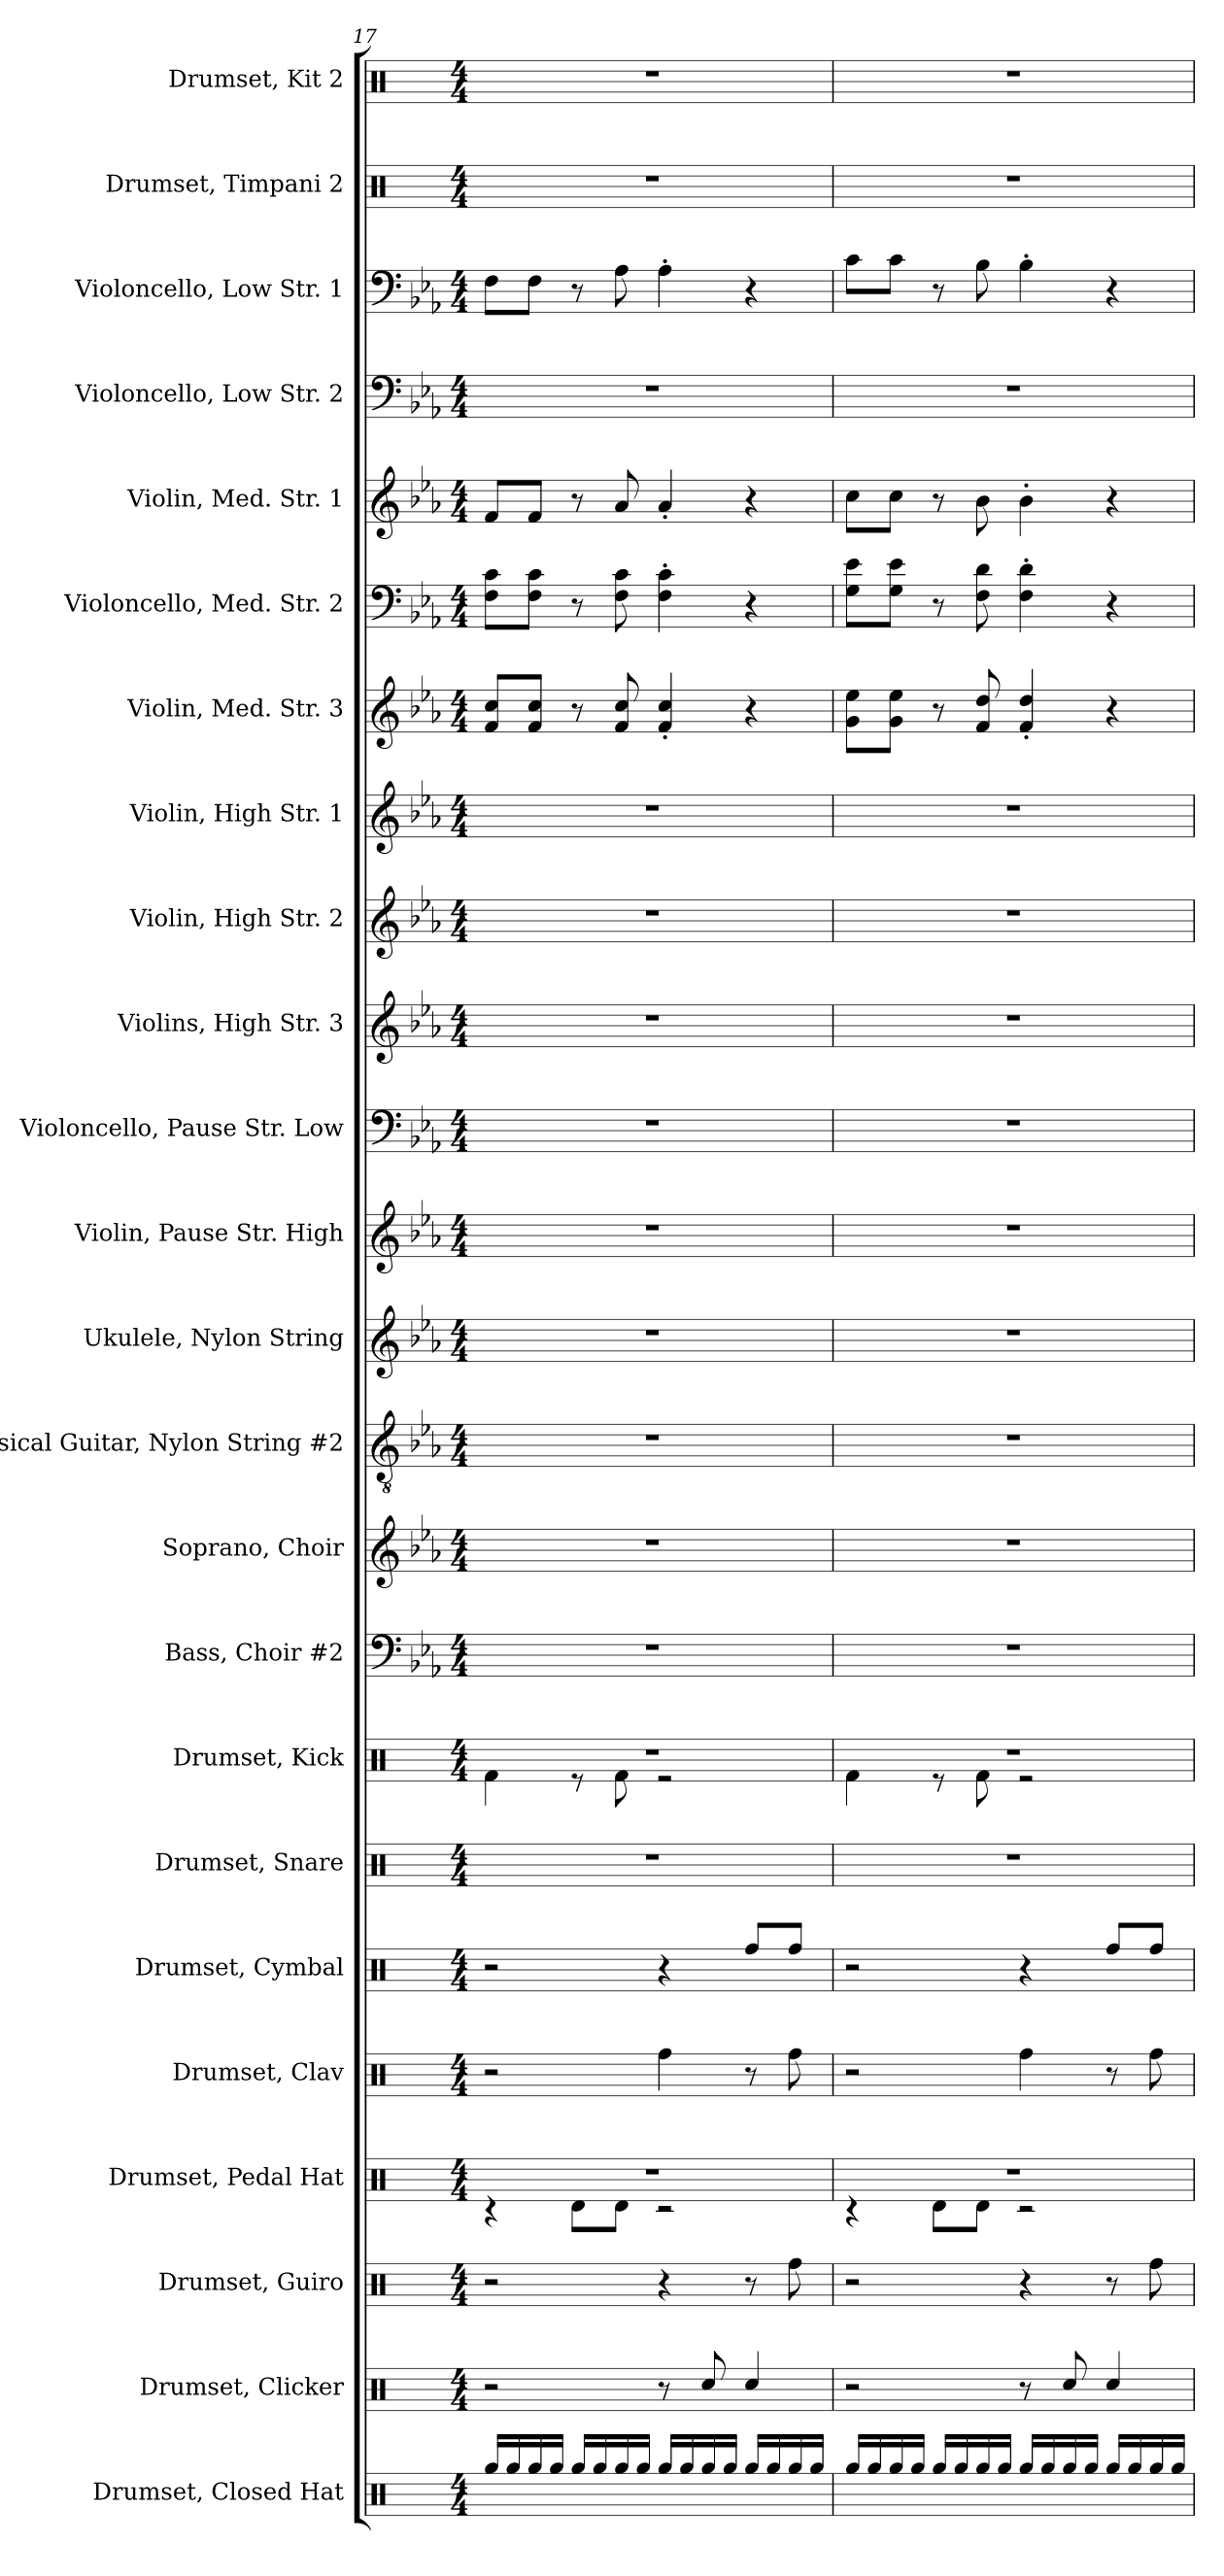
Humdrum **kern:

**kern	**kern	**kern	**kern	**kern	**kern	**kern	**kern	**kern	**kern	**kern	**kern	**kern	**kern	**kern	**kern	**kern	**kern	**kern	**kern	**kern	**kern	**kern	**kern
*part24	*part23	*part22	*part21	*part20	*part19	*part18	*part17	*part16	*part15	*part14	*part13	*part12	*part11	*part10	*part9	*part8	*part7	*part6	*part5	*part4	*part3	*part2	*part1
*staff24	*staff23	*staff22	*staff21	*staff20	*staff19	*staff18	*staff17	*staff16	*staff15	*staff14	*staff13	*staff12	*staff11	*staff10	*staff9	*staff8	*staff7	*staff6	*staff5	*staff4	*staff3	*staff2	*staff1
*I"Drumset, Closed Hat	*I"Drumset, Clicker	*I"Drumset, Guiro	*I"Drumset, Pedal Hat	*I"Drumset, Clav	*I"Drumset, Cymbal	*I"Drumset, Snare	*I"Drumset, Kick	*I"Bass, Choir #2	*I"Soprano, Choir	*I"Classical Guitar, Nylon String #2	*I"Ukulele, Nylon String	*I"Violin, Pause Str. High	*I"Violoncello, Pause Str. Low	*I"Violins, High Str. 3	*I"Violin, High Str. 2	*I"Violin, High Str. 1	*I"Violin, Med. Str. 3	*I"Violoncello, Med. Str. 2	*I"Violin, Med. Str. 1	*I"Violoncello, Low Str. 2	*I"Violoncello, Low Str. 1	*I"Drumset, Timpani 2	*I"Drumset, Kit 2
*I'D. Set	*I'D. Set	*I'D. Set	*I'D. Set	*I'D. Set	*I'D. Set	*I'D. Set	*I'D. Set	*I'B.	*I'S.	*I'Guit.	*I'Uk.	*I'Vln.	*I'Vc.	*I'Vlns.	*I'Vln.	*I'Vln.	*I'Vln.	*I'Vc.	*I'Vln.	*I'Vc.	*I'Vc.	*I'D. Set	*I'D. Set
*clefX	*clefX	*clefX	*clefX	*clefX	*clefX	*clefX	*clefX	*clefF4	*clefG2	*clefGv2	*clefG2	*clefG2	*clefF4	*clefG2	*clefG2	*clefG2	*clefG2	*clefF4	*clefG2	*clefF4	*clefF4	*clefX	*clefX
*k[]	*k[]	*k[]	*k[]	*k[]	*k[]	*k[]	*k[]	*k[b-e-a-]	*k[b-e-a-]	*k[b-e-a-]	*k[b-e-a-]	*k[b-e-a-]	*k[b-e-a-]	*k[b-e-a-]	*k[b-e-a-]	*k[b-e-a-]	*k[b-e-a-]	*k[b-e-a-]	*k[b-e-a-]	*k[b-e-a-]	*k[b-e-a-]	*k[]	*k[]
*M4/4	*M4/4	*M4/4	*M4/4	*M4/4	*M4/4	*M4/4	*M4/4	*M4/4	*M4/4	*M4/4	*M4/4	*M4/4	*M4/4	*M4/4	*M4/4	*M4/4	*M4/4	*M4/4	*M4/4	*M4/4	*M4/4	*M4/4	*M4/4
=17	=17	=17	=17	=17	=17	=17	=17	=17	=17	=17	=17	=17	=17	=17	=17	=17	=17	=17	=17	=17	=17	=17	=17
*	*	*	*^	*	*	*	*^	*	*	*	*	*	*	*	*	*	*	*	*	*	*	*	*
16Rgg/LL	2r	2r	1r	4r	2r	2r	1r	1r	4Rf\	1r	1r	1r	1r	1r	1r	1r	1r	1r	8f/ 8cc/L	8F\ 8c\L	8f/L	1r	8F\L	1r	1r
16Rgg/	.	.	.	.	.	.	.	.	.	.	.	.	.	.	.	.	.	.	.	.	.	.	.	.	.
16Rgg/	.	.	.	.	.	.	.	.	.	.	.	.	.	.	.	.	.	.	8f/ 8cc/J	8F\ 8c\J	8f/J	.	8F\J	.	.
16Rgg/JJ	.	.	.	.	.	.	.	.	.	.	.	.	.	.	.	.	.	.	.	.	.	.	.	.	.
16Rgg/LL	.	.	.	8Rd\L	.	.	.	.	8r	.	.	.	.	.	.	.	.	.	8r	8r	8r	.	8r	.	.
16Rgg/	.	.	.	.	.	.	.	.	.	.	.	.	.	.	.	.	.	.	.	.	.	.	.	.	.
16Rgg/	.	.	.	8Rd\J	.	.	.	.	8Rf\	.	.	.	.	.	.	.	.	.	8f/ 8cc/	8F\ 8c\	8a-/	.	8A-\	.	.
16Rgg/JJ	.	.	.	.	.	.	.	.	.	.	.	.	.	.	.	.	.	.	.	.	.	.	.	.	.
16Rgg/LL	8r	4r	.	2r	4Rff\	4r	.	.	2r	.	.	.	.	.	.	.	.	.	4f/' 4cc/'	4F\' 4c\'	4a-'/	.	4A-'\	.	.
16Rgg/	.	.	.	.	.	.	.	.	.	.	.	.	.	.	.	.	.	.	.	.	.	.	.	.	.
16Rgg/	8Rcc/	.	.	.	.	.	.	.	.	.	.	.	.	.	.	.	.	.	.	.	.	.	.	.	.
16Rgg/JJ	.	.	.	.	.	.	.	.	.	.	.	.	.	.	.	.	.	.	.	.	.	.	.	.	.
16Rgg/LL	4Rcc/	8r	.	.	8r	8Rff/L	.	.	.	.	.	.	.	.	.	.	.	.	4r	4r	4r	.	4r	.	.
16Rgg/	.	.	.	.	.	.	.	.	.	.	.	.	.	.	.	.	.	.	.	.	.	.	.	.	.
16Rgg/	.	8Rff\	.	.	8Rff\	8Rff/J	.	.	.	.	.	.	.	.	.	.	.	.	.	.	.	.	.	.	.
16Rgg/JJ	.	.	.	.	.	.	.	.	.	.	.	.	.	.	.	.	.	.	.	.	.	.	.	.	.
!!LO:PB:g=z
=18	=18	=18	=18	=18	=18	=18	=18	=18	=18	=18	=18	=18	=18	=18	=18	=18	=18	=18	=18	=18	=18	=18	=18	=18	=18
16Rgg/LL	2r	2r	1r	4r	2r	2r	1r	1r	4Rf\	1r	1r	1r	1r	1r	1r	1r	1r	1r	8g\ 8ee-\L	8G\ 8e-\L	8cc\L	1r	8c\L	1r	1r
16Rgg/	.	.	.	.	.	.	.	.	.	.	.	.	.	.	.	.	.	.	.	.	.	.	.	.	.
16Rgg/	.	.	.	.	.	.	.	.	.	.	.	.	.	.	.	.	.	.	8g\ 8ee-\J	8G\ 8e-\J	8cc\J	.	8c\J	.	.
16Rgg/JJ	.	.	.	.	.	.	.	.	.	.	.	.	.	.	.	.	.	.	.	.	.	.	.	.	.
16Rgg/LL	.	.	.	8Rd\L	.	.	.	.	8r	.	.	.	.	.	.	.	.	.	8r	8r	8r	.	8r	.	.
16Rgg/	.	.	.	.	.	.	.	.	.	.	.	.	.	.	.	.	.	.	.	.	.	.	.	.	.
16Rgg/	.	.	.	8Rd\J	.	.	.	.	8Rf\	.	.	.	.	.	.	.	.	.	8f/ 8dd/	8F\ 8d\	8b-\	.	8B-\	.	.
16Rgg/JJ	.	.	.	.	.	.	.	.	.	.	.	.	.	.	.	.	.	.	.	.	.	.	.	.	.
16Rgg/LL	8r	4r	.	2r	4Rff\	4r	.	.	2r	.	.	.	.	.	.	.	.	.	4f/' 4dd/'	4F\' 4d\'	4b-'\	.	4B-'\	.	.
16Rgg/	.	.	.	.	.	.	.	.	.	.	.	.	.	.	.	.	.	.	.	.	.	.	.	.	.
16Rgg/	8Rcc/	.	.	.	.	.	.	.	.	.	.	.	.	.	.	.	.	.	.	.	.	.	.	.	.
16Rgg/JJ	.	.	.	.	.	.	.	.	.	.	.	.	.	.	.	.	.	.	.	.	.	.	.	.	.
16Rgg/LL	4Rcc/	8r	.	.	8r	8Rff/L	.	.	.	.	.	.	.	.	.	.	.	.	4r	4r	4r	.	4r	.	.
16Rgg/	.	.	.	.	.	.	.	.	.	.	.	.	.	.	.	.	.	.	.	.	.	.	.	.	.
16Rgg/	.	8Rff\	.	.	8Rff\	8Rff/J	.	.	.	.	.	.	.	.	.	.	.	.	.	.	.	.	.	.	.
16Rgg/JJ	.	.	.	.	.	.	.	.	.	.	.	.	.	.	.	.	.	.	.	.	.	.	.	.	.
*	*	*	*v	*v	*	*	*	*v	*v	*	*	*	*	*	*	*	*	*	*	*	*	*	*	*	*
=	=	=	=	=	=	=	=	=	=	=	=	=	=	=	=	=	=	=	=	=	=	=	=
*-	*-	*-	*-	*-	*-	*-	*-	*-	*-	*-	*-	*-	*-	*-	*-	*-	*-	*-	*-	*-	*-	*-	*-
